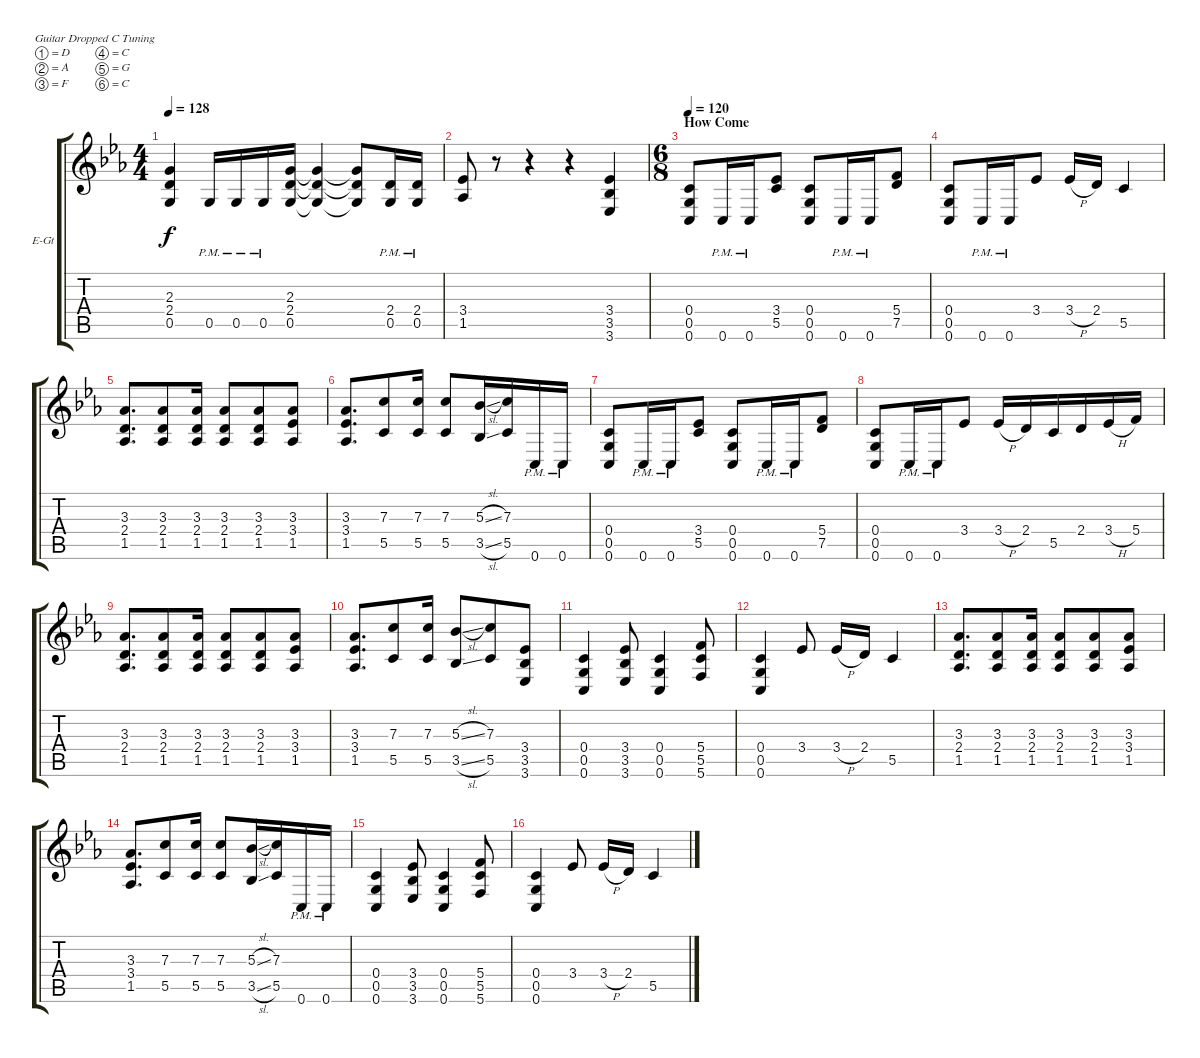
\bracketExtendMode groupsimilarinstruments
\firstSystemTrackNameOrientation horizontal
\otherSystemsTrackNameOrientation horizontal
\track ("Electric Guitar 1" "E-Gt") {instrument distortionguitar}
\staff {score tabs}
\tuning (D4 A3 F3 C3 G2 C2)
\ts (4 4)
\tempo 128
\clef g2
\ks cminor
(0.5 2.4 2.3).4{dy f} 0.5{pm}.16 0.5{pm}.16 0.5{pm}.16 (0.5 2.4 2.3).16 (2.3{t} 2.4{t} 0.5{t}).4 (0.5{t} 2.4{t} 2.3{t}).8 (0.5{pm} 2.4{pm}).16 (0.5{pm} 2.4{pm}).16 |
(1.5 3.4).8 r.8 r.4 r.4 (3.6 3.5 3.4).4 |
\ts (6 8)
\section ("" "How Come")
\tempo 120
(0.6 0.5 0.4).8 0.6{pm}.16 0.6{pm}.16 (5.5 3.4).8 (0.6 0.4 0.5).8 0.6{pm}.16 0.6{pm}.16 (7.5 5.4).8 |
(0.6 0.5 0.4).8 0.6{pm}.16 0.6{pm}.16 3.4.8 3.4{h}.16 2.4.16 5.5.4 |
(2.4 1.5 3.3).8{d} (1.5 2.4 3.3).8 (2.4 1.5 3.3).16 (1.5 2.4 3.3).8 (2.4 1.5 3.3).8 (3.4 1.5 3.3).8 |
(1.5 3.4 3.3).8{d} (7.3 5.5).8 (5.5 7.3).16 (7.3 5.5).8 (3.5{sl} 5.3{sl}).16 (5.5 7.3).16 0.6{pm}.16 0.6{pm}.16 |
(0.6 0.5 0.4).8 0.6{pm}.16 0.6{pm}.16 (5.5 3.4).8 (0.6 0.4 0.5).8 0.6{pm}.16 0.6{pm}.16 (7.5 5.4).8 |
(0.6 0.5 0.4).8 0.6{pm}.16 0.6{pm}.16 3.4.8 3.4{h}.16 2.4.16 5.5.16 2.4.16 3.4{h}.16 5.4.16 |
(2.4 1.5 3.3).8{d} (1.5 2.4 3.3).8 (2.4 1.5 3.3).16 (1.5 2.4 3.3).8 (2.4 1.5 3.3).8 (3.4 1.5 3.3).8 |
(1.5 3.4 3.3).8{d} (7.3 5.5).8 (5.5 7.3).16 (3.5{sl} 5.3{sl}).8 (5.5 7.3).8 (3.6 3.5 3.4).8 |
(0.6 0.5 0.4).4 (3.5 3.4 3.6).8 (0.6 0.4 0.5).4 (5.5 5.4 5.6).8 |
(0.6 0.5 0.4).4 3.4.8 3.4{h}.16 2.4.16 5.5.4 |
(2.4 1.5 3.3).8{d} (1.5 2.4 3.3).8 (2.4 1.5 3.3).16 (1.5 2.4 3.3).8 (2.4 1.5 3.3).8 (3.4 1.5 3.3).8 |
(1.5 3.4 3.3).8{d} (7.3 5.5).8 (5.5 7.3).16 (7.3 5.5).8 (3.5{sl} 5.3{sl}).16 (5.5 7.3).16 0.6{pm}.16 0.6{pm}.16 |
(0.6 0.5 0.4).4 (3.5 3.4 3.6).8 (0.6 0.4 0.5).4 (5.5 5.4 5.6).8 |
(0.6 0.5 0.4).4 3.4.8 3.4{h}.16 2.4.16 5.5.4
